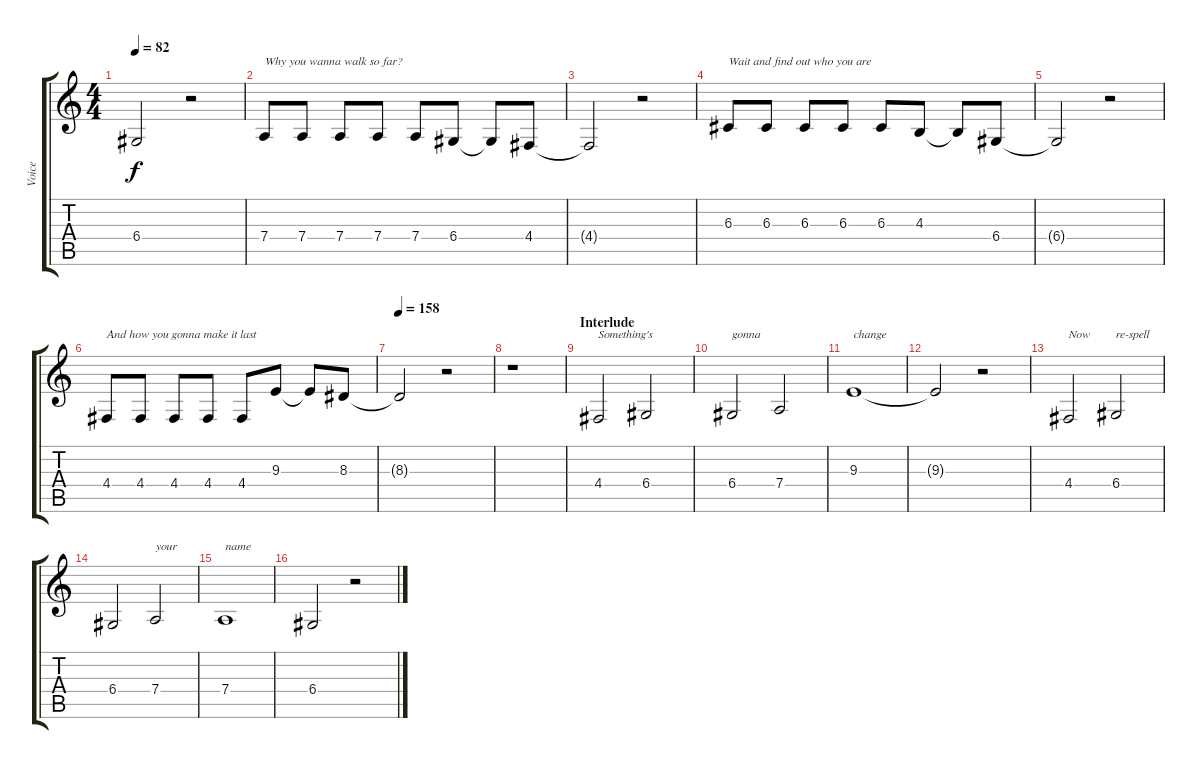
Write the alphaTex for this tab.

\track ("Voice" "Voice") {instrument voiceoohs}
\staff {score tabs}
\tuning (E4 B3 G3 D3 A2 E2) {hide}
\ts (4 4)
\tempo 82
\clef g2
\ks c
6.4{t}.2{dy f} r.2 |
7.4.8{txt "Why you wanna walk so far?"} 7.4.8 7.4.8 7.4.8 7.4.8 6.4.8 6.4{t}.8 4.4.8 |
4.4{t}.2 r.2 |
6.3.8{txt "Wait and find out who you are"} 6.3.8 6.3.8 6.3.8 6.3.8 4.3.8 4.3{t}.8 6.4.8 |
6.4{t}.2 r.2 |
4.4.8{txt "And how you gonna make it last"} 4.4.8 4.4.8 4.4.8 4.4.8 9.3.8 9.3{t}.8 8.3.8 |
\tempo 158
8.3{t}.2 r.2 |
r.1 |
\section ("" "Interlude")
4.4.2{txt "Something's"} 6.4.2 |
6.4.2{txt "gonna"} 7.4.2 |
9.3.1{txt "change"} |
9.3{t}.2 r.2 |
4.4.2{txt "Now"} 6.4.2{txt "re-spell"} |
6.4.2 7.4.2{txt "your"} |
7.4.1{txt "name"} |
6.4.2 r.2
